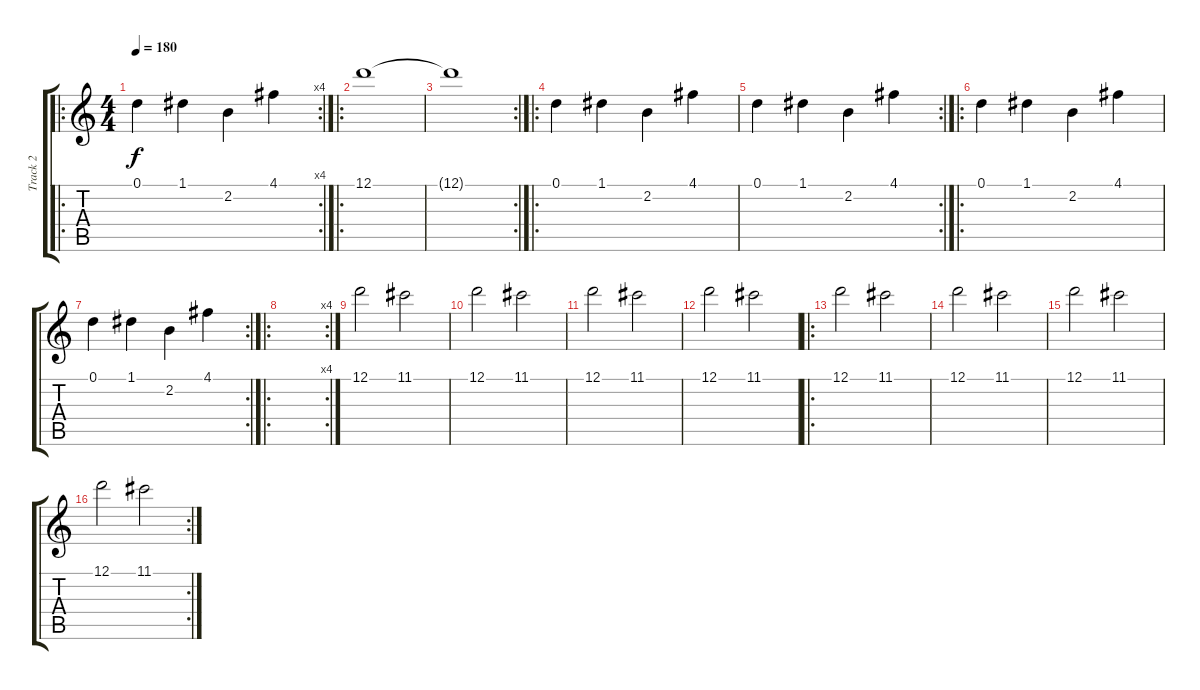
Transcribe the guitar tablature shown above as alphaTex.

\track ("Track 2" "Track 2") {instrument guitarharmonics}
\staff {score tabs}
\tuning (D4 A3 F3 C3 G2 C2) {hide}
\ro
\rc 4
\ts (4 4)
\tempo 180
\clef g2
\ks c
0.1.4{dy f instrument guitarharmonics} 1.1.4 2.2.4 4.1.4 |
\ro
12.1.1 |
\rc 2
12.1{t}.1 |
\ro
0.1.4 1.1.4 2.2.4 4.1.4 |
\rc 2
0.1.4 1.1.4 2.2.4 4.1.4 |
\ro
0.1.4 1.1.4 2.2.4 4.1.4 |
\rc 2
0.1.4 1.1.4 2.2.4 4.1.4 |
\ro
\rc 4
|
12.1.2 11.1.2 |
12.1.2 11.1.2 |
12.1.2 11.1.2 |
12.1.2 11.1.2 |
\ro
12.1.2 11.1.2 |
12.1.2 11.1.2 |
12.1.2 11.1.2 |
\rc 2
12.1.2 11.1.2
